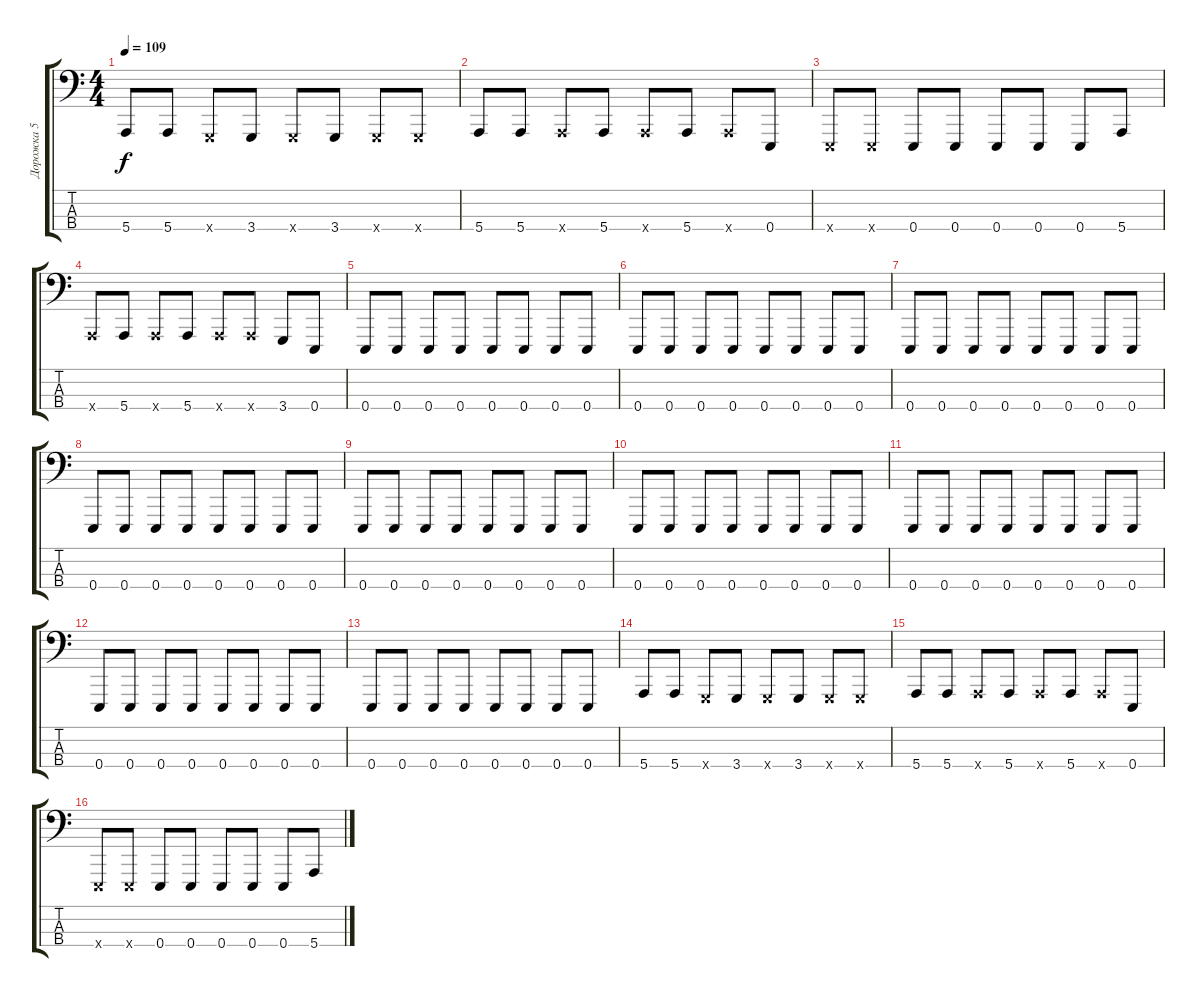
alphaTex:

\track ("Дорожка 5" "Дорожка 5") {instrument lead8bassandlead}
\staff {score tabs}
\tuning (G2 D2 A1 E1) {hide}
\ts (4 4)
\tempo 109
\clef f4
\ks c
5.4.8{dy f} 5.4.8 3.4{x}.8 3.4.8 3.4{x}.8 3.4.8 3.4{x}.8 3.4{x}.8 |
5.4.8 5.4.8 5.4{x}.8 5.4.8 5.4{x}.8 5.4.8 5.4{x}.8 0.4.8 |
0.4{x}.8 0.4{x}.8 0.4.8 0.4.8 0.4.8 0.4.8 0.4.8 5.4.8 |
5.4{x}.8 5.4.8 5.4{x}.8 5.4.8 5.4{x}.8 5.4{x}.8 3.4.8 0.4.8 |
0.4.8 0.4.8 0.4.8 0.4.8 0.4.8 0.4.8 0.4.8 0.4.8 |
0.4.8 0.4.8 0.4.8 0.4.8 0.4.8 0.4.8 0.4.8 0.4.8 |
0.4.8 0.4.8 0.4.8 0.4.8 0.4.8 0.4.8 0.4.8 0.4.8 |
0.4.8 0.4.8 0.4.8 0.4.8 0.4.8 0.4.8 0.4.8 0.4.8 |
0.4.8 0.4.8 0.4.8 0.4.8 0.4.8 0.4.8 0.4.8 0.4.8 |
0.4.8 0.4.8 0.4.8 0.4.8 0.4.8 0.4.8 0.4.8 0.4.8 |
0.4.8 0.4.8 0.4.8 0.4.8 0.4.8 0.4.8 0.4.8 0.4.8 |
0.4.8 0.4.8 0.4.8 0.4.8 0.4.8 0.4.8 0.4.8 0.4.8 |
0.4.8 0.4.8 0.4.8 0.4.8 0.4.8 0.4.8 0.4.8 0.4.8 |
5.4.8 5.4.8 3.4{x}.8 3.4.8 3.4{x}.8 3.4.8 3.4{x}.8 3.4{x}.8 |
5.4.8 5.4.8 5.4{x}.8 5.4.8 5.4{x}.8 5.4.8 5.4{x}.8 0.4.8 |
0.4{x}.8 0.4{x}.8 0.4.8 0.4.8 0.4.8 0.4.8 0.4.8 5.4.8
